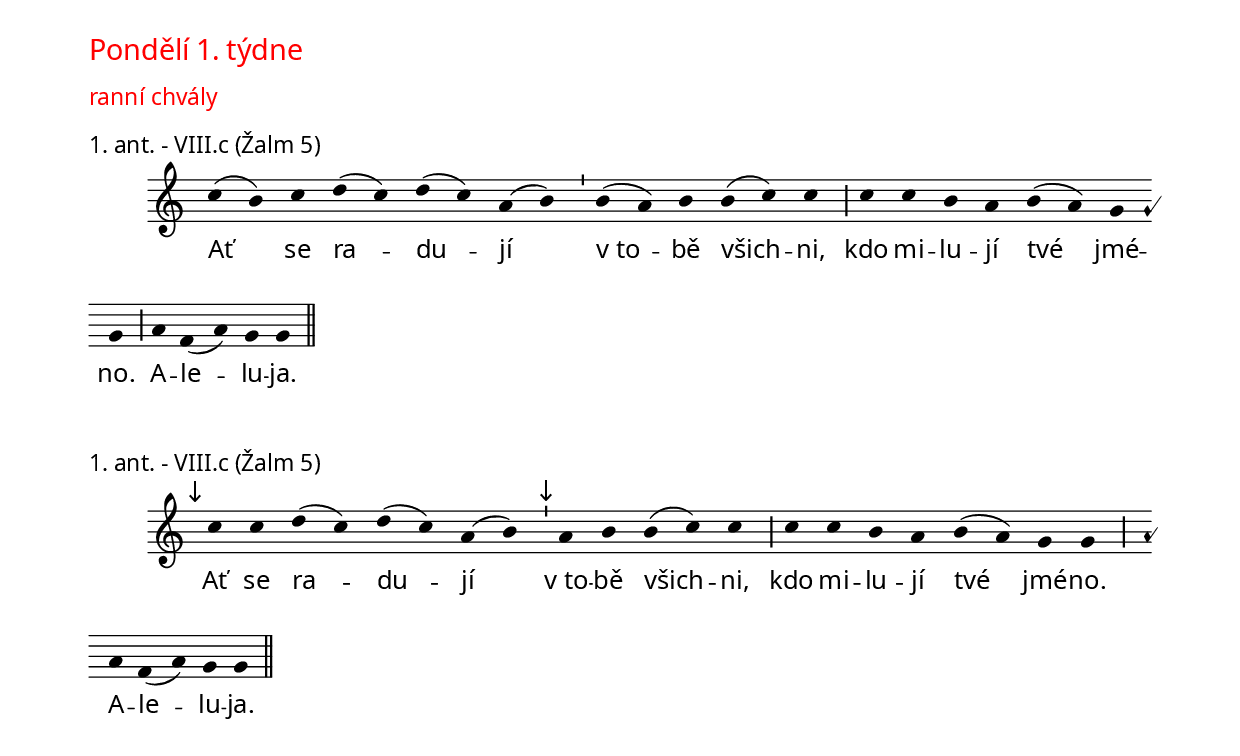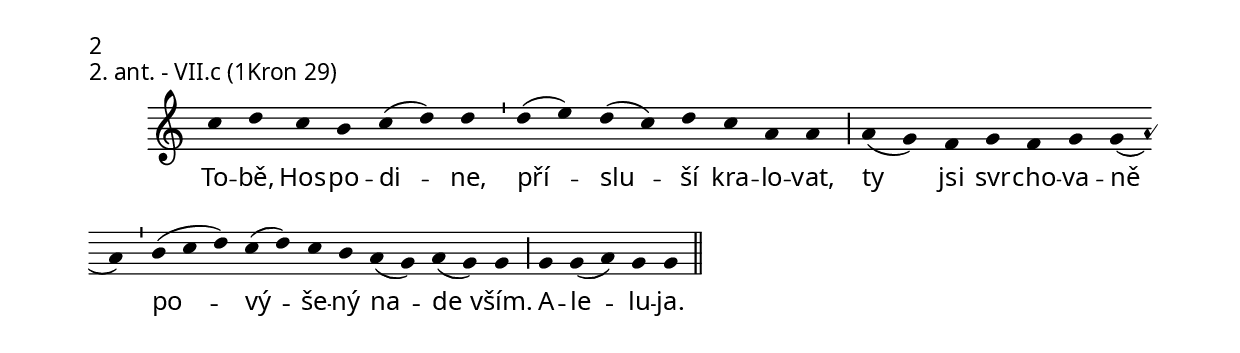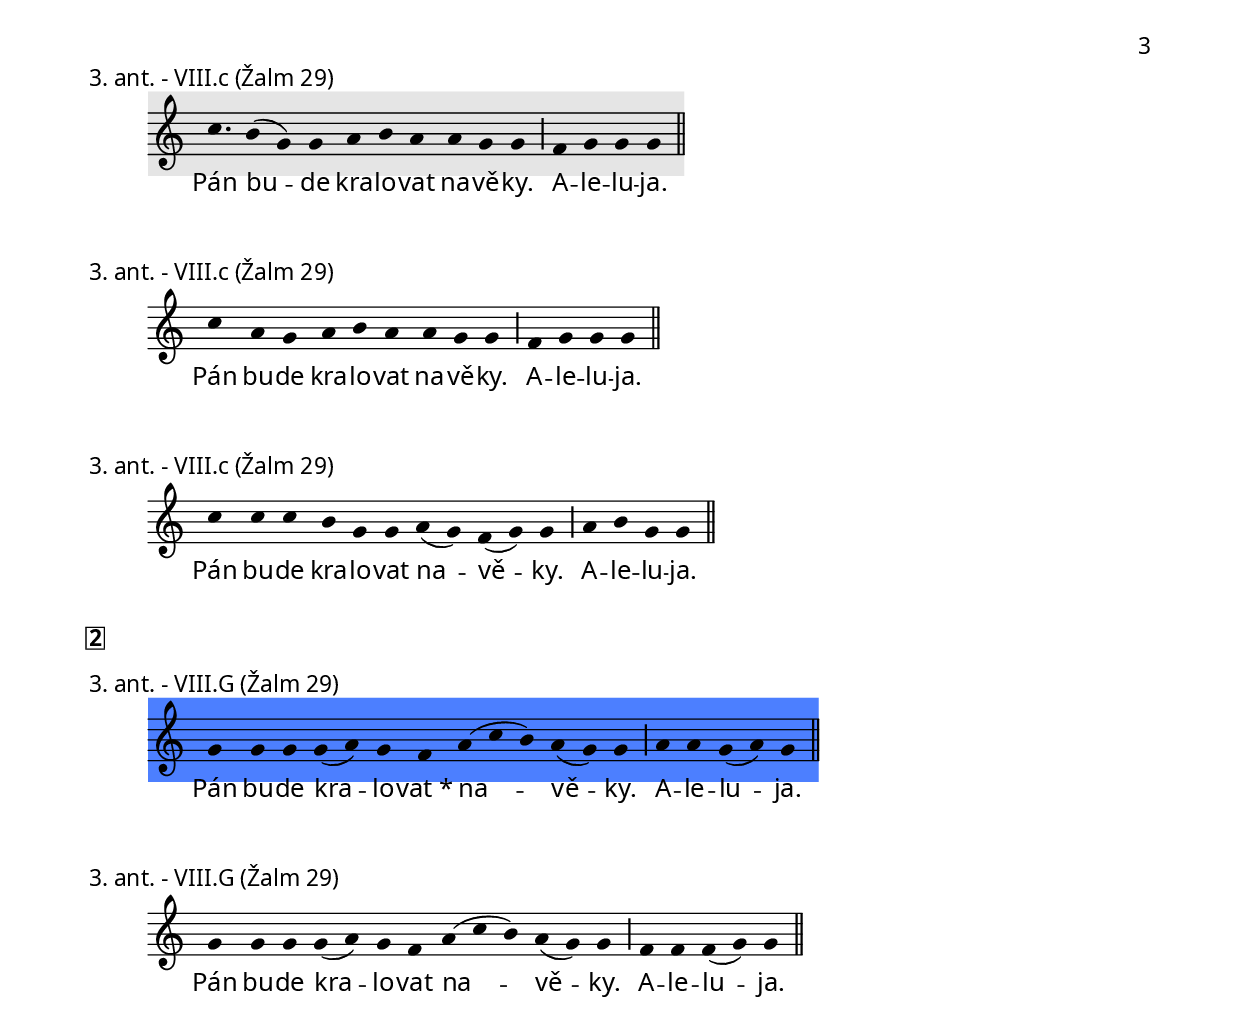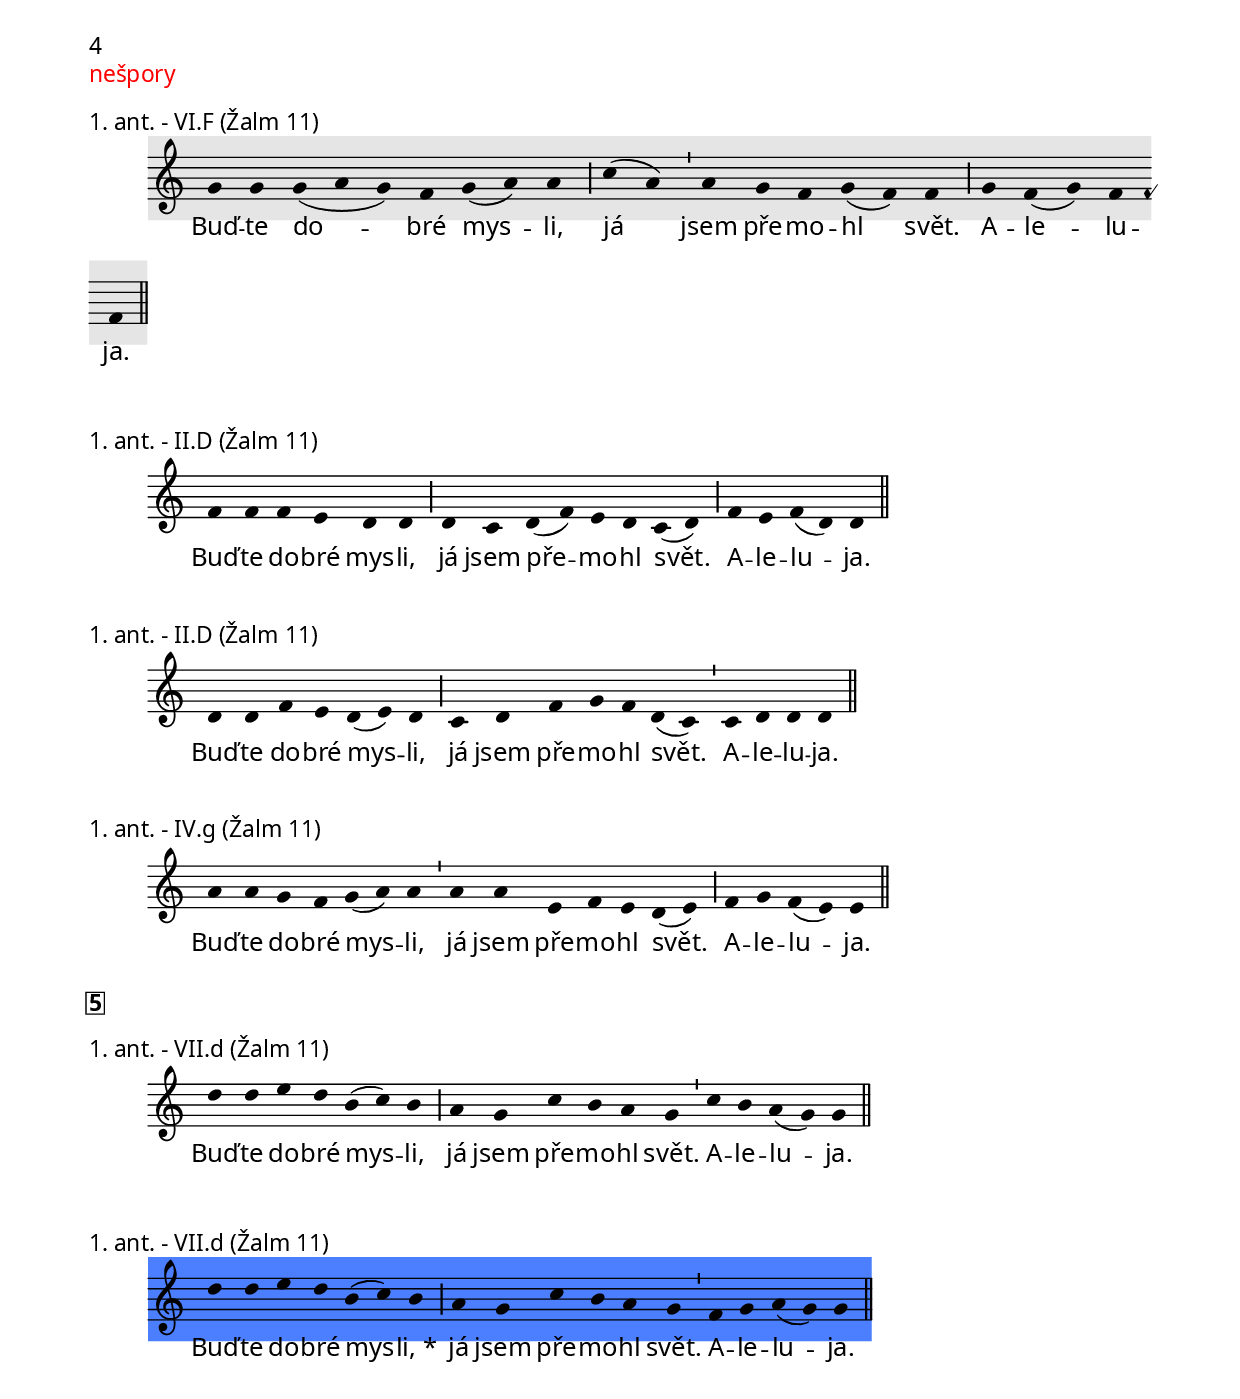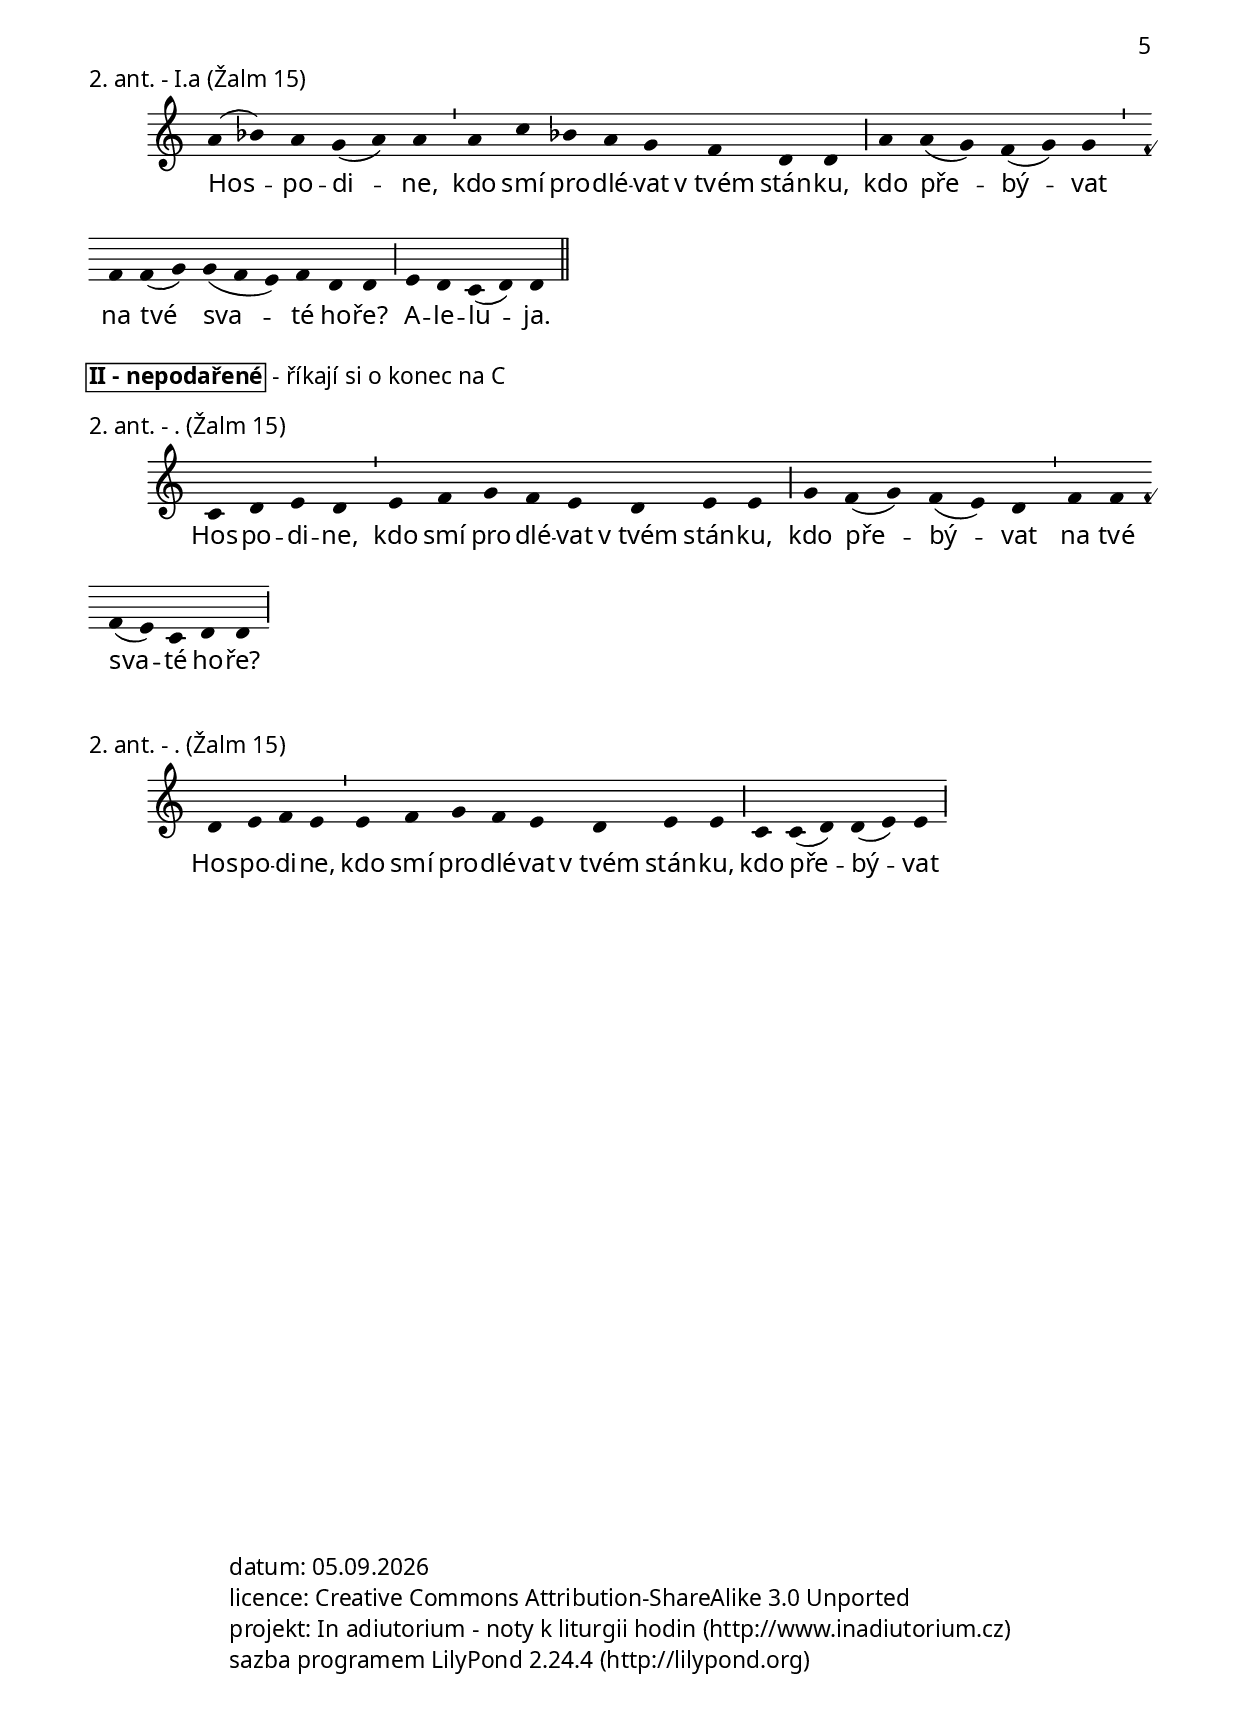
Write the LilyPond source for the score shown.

\include "../spolecne.ly"

\markup {\nadpisDen {Pondělí 1. týdne}}

\markup {\nadpisHodinka {"ranní chvály"}}

\score {
  \relative c'' {
    \choralniRezim
    c4( b) c d( c) d( c) a( b) \barMin b( a) b b( c) c \barMaior
    c c b a b( a) g g \barMaior
    a f( a) g g \barFinalis
  }
  \addlyrics {
    Ať se ra -- du -- jí v_to -- bě všich -- ni,
    kdo mi -- lu -- jí tvé jmé -- no.
    A -- le -- lu -- ja.
  }
  \header {
    quid = "1. ant."
    modus = "VIII"
    differentia = "c"
    psalmus = "Žalm 5"
    id = ""
    piece = \markup {\sestavTitulek}
  }
}

\score {
  \relative c'' {
    \choralniRezim
    \mark\sipka c4 c d( c) d( c) a( b) \barMin \mark\sipka a b b( c) c \barMaior
    c c b a b( a) g g \barMaior
    a f( a) g g \barFinalis
  }
  \addlyrics {
    Ať se ra -- du -- jí v_to -- bě všich -- ni,
    kdo mi -- lu -- jí tvé jmé -- no.
    A -- le -- lu -- ja.
  }
  \header {
    quid = "1. ant."
    modus = "VIII"
    differentia = "c"
    psalmus = "Žalm 5"
    id = ""
    piece = \markup {\sestavTitulek}
  }
}

\pageBreak

\score {
  \relative c'' {
    \choralniRezim
    c4 d c b c( d) d \barMin
    d( e) d( c) d c a a \barMaior
    a( g) f g f g g( a) \barMin b( c d) c( d) c b a( g) a( g) g \barMaior
    g g( a) g g \barFinalis
  }
  \addlyrics {
    To -- bě, Hos -- po -- di -- ne,
    pří -- slu -- ší kra -- lo -- vat,
    ty jsi svr -- cho -- va -- ně po -- vý -- še -- ný na -- de vším.
    A -- le -- lu -- ja.
  }
  \header {
    quid = "2. ant."
    modus = "VII"
    differentia = "c"
    psalmus = "1Kron 29"
    id = ""
    piece = \markup {\sestavTitulek}
  }
}

\pageBreak

\score {
  \relative c'' {
    \zvyraznovacSedy
    \choralniRezim
    c4. b4( g) g a b a a g g \barMaior
    f g g g \barFinalis
  }
  \addlyrics {
    Pán bu -- de kra -- lo -- vat na -- vě -- ky.
    A -- le -- lu -- ja.
  }
  \header {
    quid = "3. ant."
    modus = "VIII"
    differentia = "c"
    psalmus = "Žalm 29"
    id = ""
    piece = \markup {\sestavTitulek}
  }
}

\score {
  \relative c'' {
    \choralniRezim
    c4 a g a b a a g g \barMaior
    f g g g \barFinalis
  }
  \addlyrics {
    Pán bu -- de kra -- lo -- vat na -- vě -- ky.
    A -- le -- lu -- ja.
  }
  \header {
    quid = "3. ant."
    modus = "VIII"
    differentia = "c"
    psalmus = "Žalm 29"
    id = ""
    piece = \markup {\sestavTitulek}
  }
}

\score {
  \relative c'' {
    \choralniRezim
    c4 c c b g g a( g) f( g) g \barMaior
    a b g g \barFinalis
  }
  \addlyrics {
    Pán bu -- de kra -- lo -- vat na -- vě -- ky.
    A -- le -- lu -- ja.
  }
  \header {
    quid = "3. ant."
    modus = "VIII"
    differentia = "c"
    psalmus = "Žalm 29"
    id = ""
    piece = \markup {\sestavTitulek}
  }
}

\markup\nadpisSkupiny "2"

\score {
  \relative c'' {
    \zvyraznovacModry
    \choralniRezim
    g4 g g g( a) g f a( c b) a( g) g \barMaior
    a a g( a) g \barFinalis
  }
  \addlyrics {
    Pán bu -- de kra -- lo -- vat_* na -- vě -- ky.
    A -- le -- lu -- ja.
  }
  \header {
    quid = "3. ant."
    modus = "VIII"
    differentia = "G"
    psalmus = "Žalm 29"
    id = ""
    piece = \markup {\sestavTitulek}
  }
}

\score {
  \relative c'' {
    \choralniRezim
    g4 g g g( a) g f a( c b) a( g) g \barMaior
    f f f( g) g \barFinalis
  }
  \addlyrics {
    Pán bu -- de kra -- lo -- vat na -- vě -- ky.
    A -- le -- lu -- ja.
  }
  \header {
    quid = "3. ant."
    modus = "VIII"
    differentia = "G"
    psalmus = "Žalm 29"
    id = ""
    piece = \markup {\sestavTitulek}
  }
}

\pageBreak

\markup {\nadpisHodinka {"nešpory"}}

\score {
  \relative c'' {
    \zvyraznovacSedy
    \choralniRezim
    g4 g g( a g) f g( a) a \barMaior
    c( a) \barMin a g f g( f) f \barMaior
    g f( g) f f \barFinalis
  }
  \addlyrics {
    Buď -- te do -- bré mys -- li,
    já jsem pře -- mo -- hl svět.
    A -- le -- lu -- ja.
  }
  \header {
    quid = "1. ant."
    modus = "VI"
    differentia = "F"
    psalmus = "Žalm 11"
    id = ""
    piece = \markup {\sestavTitulek}
  }
}

\score {
  \relative c' {
    \choralniRezim
    f4 f f e d d \barMaior
    d c d( f) e d c( d) \barMaior
    f e f( d) d \barFinalis
  }
  \addlyrics {
    Buď -- te do -- bré mys -- li,
    já jsem pře -- mo -- hl svět.
    A -- le -- lu -- ja.
  }
  \header {
    quid = "1. ant."
    modus = "II"
    differentia = "D"
    psalmus = "Žalm 11"
    id = ""
    piece = \markup {\sestavTitulek}
  }
}

\score {
  \relative c' {
    \choralniRezim
    d4 d f e d( e) d \barMaior
    c d f g f d( c) \barMin
    c d d d \barFinalis
  }
  \addlyrics {
    Buď -- te do -- bré mys -- li,
    já jsem pře -- mo -- hl svět.
    A -- le -- lu -- ja.
  }
  \header {
    quid = "1. ant."
    modus = "II"
    differentia = "D"
    psalmus = "Žalm 11"
    id = ""
    piece = \markup {\sestavTitulek}
  }
}

\score {
  \relative c'' {
    \choralniRezim
    a4 a g f g( a) a \barMin
    a a e f e d( e) \barMaior
    f g f( e) e \barFinalis
  }
  \addlyrics {
    Buď -- te do -- bré mys -- li,
    já jsem pře -- mo -- hl svět.
    A -- le -- lu -- ja.
  }
  \header {
    quid = "1. ant."
    modus = "IV"
    differentia = "g"
    psalmus = "Žalm 11"
    id = ""
    piece = \markup {\sestavTitulek}
  }
}

\markup\nadpisSkupiny "5"

\score {
  \relative c'' {
    \choralniRezim
    d4 d e d b( c) b \barMaior
    a g c b a g \barMin
    c b a( g) g \barFinalis
  }
  \addlyrics {
    Buď -- te do -- bré mys -- li,
    já jsem pře -- mo -- hl svět.
    A -- le -- lu -- ja.
  }
  \header {
    quid = "1. ant."
    modus = "VII"
    differentia = "d"
    psalmus = "Žalm 11"
    id = ""
    piece = \markup {\sestavTitulek}
  }
}

\score {
  \relative c'' {
    \zvyraznovacModry
    \choralniRezim
    d4 d e d b( c) b \barMaior
    a g c b a g \barMin
    f g a( g) g \barFinalis
  }
  \addlyrics {
    Buď -- te do -- bré mys -- li,_*
    já jsem pře -- mo -- hl svět.
    A -- le -- lu -- ja.
  }
  \header {
    quid = "1. ant."
    modus = "VII"
    differentia = "d"
    psalmus = "Žalm 11"
    id = ""
    piece = \markup {\sestavTitulek}
  }
}

\pageBreak

\score {
  \relative c'' {
    \choralniRezim
    a4( bes) a g( a) a \barMin a c bes a g f d d \barMaior
    a' a( g) f( g) g \barMin f f( g) g( f e) f d d \barMaior
    e d c( d) d \barFinalis
  }
  \addlyrics {
    Hos -- po -- di -- ne, kdo smí pro -- dlé -- vat v_tvém stán -- ku,
    kdo pře -- bý -- vat na tvé sva -- té ho -- ře?
    A -- le -- lu -- ja.
  }
  \header {
    quid = "2. ant."
    modus = "I"
    differentia = "a"
    psalmus = "Žalm 15"
    id = ""
    piece = \markup {\sestavTitulek}
  }
}

\markup{\nadpisSkupiny{"II - nepodařené"} - říkají si o konec na C}

\score {
  \relative c' {
    \choralniRezim
    c4 d e d \barMin e f g f e d e e \barMaior
    g f( g) f( e) d \barMin f f f( e) c d d \barMaior

  }
  \addlyrics {
    Hos -- po -- di -- ne, kdo smí pro -- dlé -- vat v_tvém stán -- ku,
    kdo pře -- bý -- vat na tvé sva -- té ho -- ře?
    A -- le -- lu -- ja.
  }
  \header {
    quid = "2. ant."
    modus = ""
    differentia = ""
    psalmus = "Žalm 15"
    id = ""
    piece = \markup {\sestavTitulek}
  }
}

\score {
  \relative c' {
    \choralniRezim
    d4 e f e \barMin e f g f e d e e \barMaior
    c c( d) d( e) e \barMin  \barMaior

  }
  \addlyrics {
    Hos -- po -- di -- ne, kdo smí pro -- dlé -- vat v_tvém stán -- ku,
    kdo pře -- bý -- vat na tvé sva -- té ho -- ře?
    A -- le -- lu -- ja.
  }
  \header {
    quid = "2. ant."
    modus = ""
    differentia = ""
    psalmus = "Žalm 15"
    id = ""
    piece = \markup {\sestavTitulek}
  }
}

%\score { \velikTIpondeliNespAntIII }